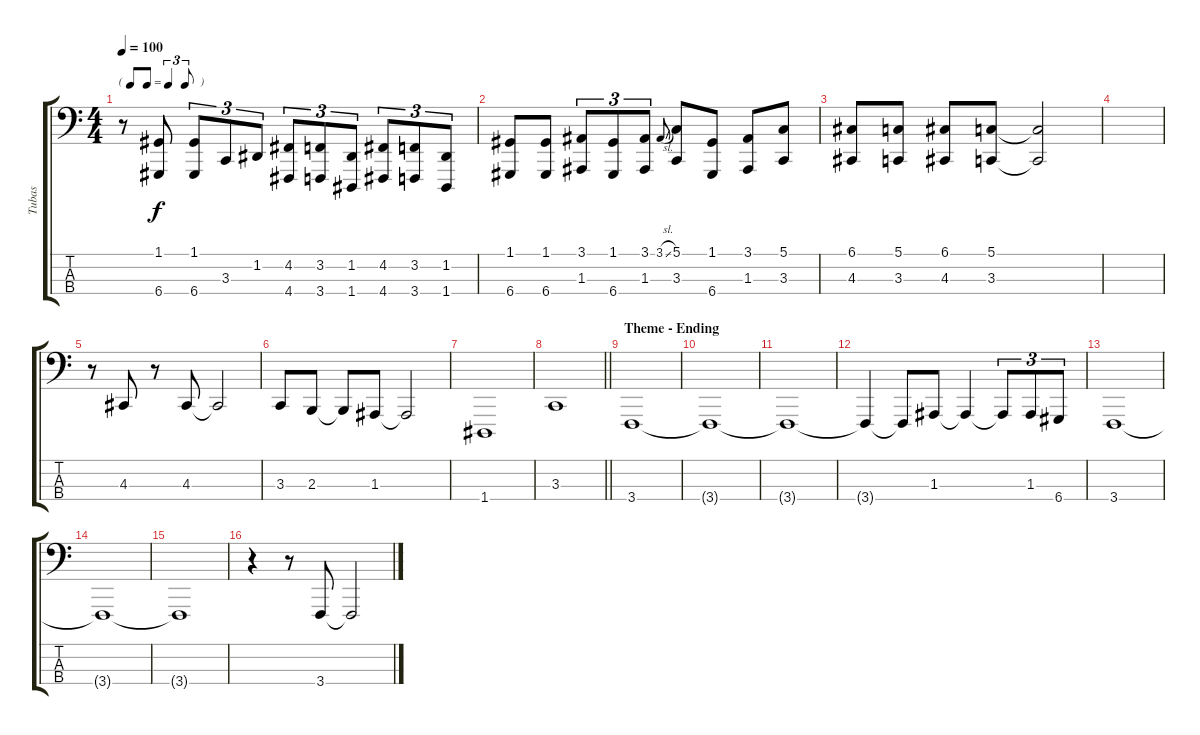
\track ("Tubas" "Tubas") {instrument tuba}
\staff {score tabs}
\tuning (G2 D2 A1 D1) {hide}
\ts (4 4)
\tf triplet8th
\tempo 100
\clef f4
\ks c
r.8{dy f volume 16} (1.1 6.4).8 (1.1 6.4).8{tu (3 2)} 3.3.8{tu (3 2)} 1.2.8{tu (3 2)} (4.2 4.4).8{tu (3 2)} (3.2 3.4).8{tu (3 2)} (1.2 1.4).8{tu (3 2)} (4.2 4.4).8{tu (3 2)} (3.2 3.4).8{tu (3 2)} (1.2 1.4).8{tu (3 2)} |
(1.1 6.4).8 (1.1 6.4).8 (3.1 1.3).8{tu (3 2)} (1.1 6.4).8{tu (3 2)} (3.1 1.3).8{tu (3 2)} 3.1{sl}.8{gr onbeat} (5.1 3.3).8 (1.1 6.4).8 (3.1 1.3).8 (5.1 3.3).8 |
(6.1 4.3).8 (5.1 3.3).8 (6.1 4.3).8 (5.1 3.3).8 (5.1{t} 3.3{t}).2 |
|
r.8 4.3.8 r.8 4.3.8 4.3{t}.2 |
3.3.8 2.3.8 2.3{t}.8 1.3.8 1.3{t}.2 |
1.4.1 |
\barLineRight lightlight
3.3.1 |
\section ("" "Theme - Ending")
3.4.1 |
3.4{t}.1 |
3.4{t}.1 |
3.4{t}.4 3.4{t}.8 1.3.8 1.3{t}.4 1.3{t}.8{tu (3 2)} 1.3.8{tu (3 2)} 6.4.8{tu (3 2)} |
3.4.1 |
3.4{t}.1 |
3.4{t}.1 |
r.4 r.8 3.4.8 3.4{t}.2
